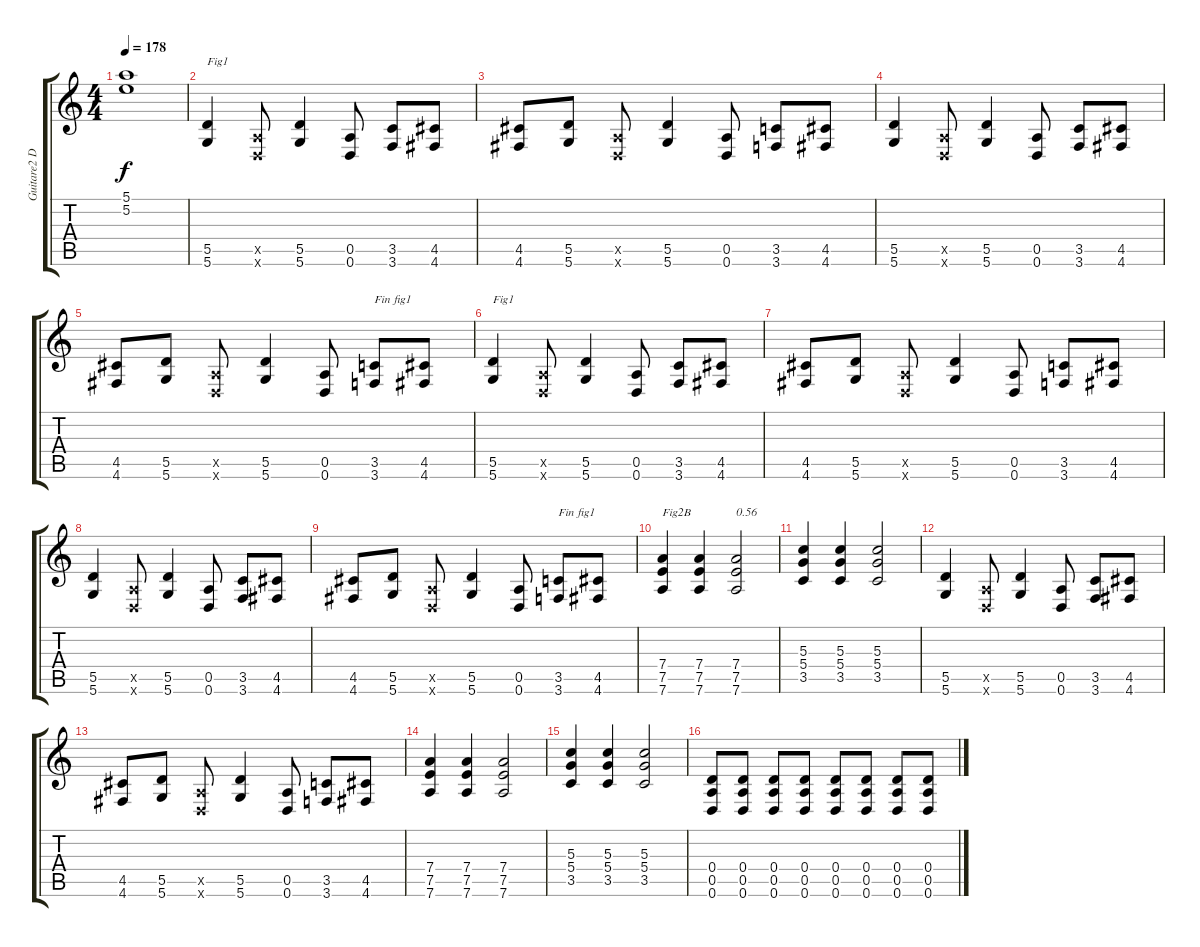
\track ("Guitare2 Dr-D" "Guitare2 D") {instrument distortionguitar}
\staff {score tabs}
\tuning (E4 B3 G3 D3 A2 D2) {hide}
\ts (4 4)
\tempo 178
\clef g2
\ks c
(5.1{t} 5.2{t}).1{dy f} |
(5.5 5.6).4{txt "Fig1"} (0.5{x} 0.6{x}).8 (5.5 5.6).4 (0.5 0.6).8 (3.5 3.6).8 (4.5 4.6).8 |
(4.5 4.6).8 (5.5 5.6).8 (0.5{x} 0.6{x}).8 (5.5 5.6).4 (0.5 0.6).8 (3.5 3.6).8 (4.5 4.6).8 |
(5.5 5.6).4 (0.5{x} 0.6{x}).8 (5.5 5.6).4 (0.5 0.6).8 (3.5 3.6).8 (4.5 4.6).8 |
(4.5 4.6).8 (5.5 5.6).8 (0.5{x} 0.6{x}).8 (5.5 5.6).4 (0.5 0.6).8 (3.5 3.6).8{txt "Fin fig1"} (4.5 4.6).8 |
(5.5 5.6).4{txt "Fig1"} (0.5{x} 0.6{x}).8 (5.5 5.6).4 (0.5 0.6).8 (3.5 3.6).8 (4.5 4.6).8 |
(4.5 4.6).8 (5.5 5.6).8 (0.5{x} 0.6{x}).8 (5.5 5.6).4 (0.5 0.6).8 (3.5 3.6).8 (4.5 4.6).8 |
(5.5 5.6).4 (0.5{x} 0.6{x}).8 (5.5 5.6).4 (0.5 0.6).8 (3.5 3.6).8 (4.5 4.6).8 |
(4.5 4.6).8 (5.5 5.6).8 (0.5{x} 0.6{x}).8 (5.5 5.6).4 (0.5 0.6).8 (3.5 3.6).8{txt "Fin fig1"} (4.5 4.6).8 |
(7.4 7.5 7.6).4{txt "Fig2B"} (7.4 7.5 7.6).4 (7.4 7.5 7.6).2{txt "0.56"} |
(5.3 5.4 3.5).4 (5.3 5.4 3.5).4 (5.3 5.4 3.5).2 |
(5.5 5.6).4 (0.5{x} 0.6{x}).8 (5.5 5.6).4 (0.5 0.6).8 (3.5 3.6).8 (4.5 4.6).8 |
(4.5 4.6).8 (5.5 5.6).8 (0.5{x} 0.6{x}).8 (5.5 5.6).4 (0.5 0.6).8 (3.5 3.6).8 (4.5 4.6).8 |
(7.4 7.5 7.6).4 (7.4 7.5 7.6).4 (7.4 7.5 7.6).2 |
(5.3 5.4 3.5).4 (5.3 5.4 3.5).4 (5.3 5.4 3.5).2 |
(0.4 0.5 0.6).8 (0.4 0.5 0.6).8 (0.4 0.5 0.6).8 (0.4 0.5 0.6).8 (0.4 0.5 0.6).8 (0.4 0.5 0.6).8 (0.4 0.5 0.6).8 (0.4 0.5 0.6).8
